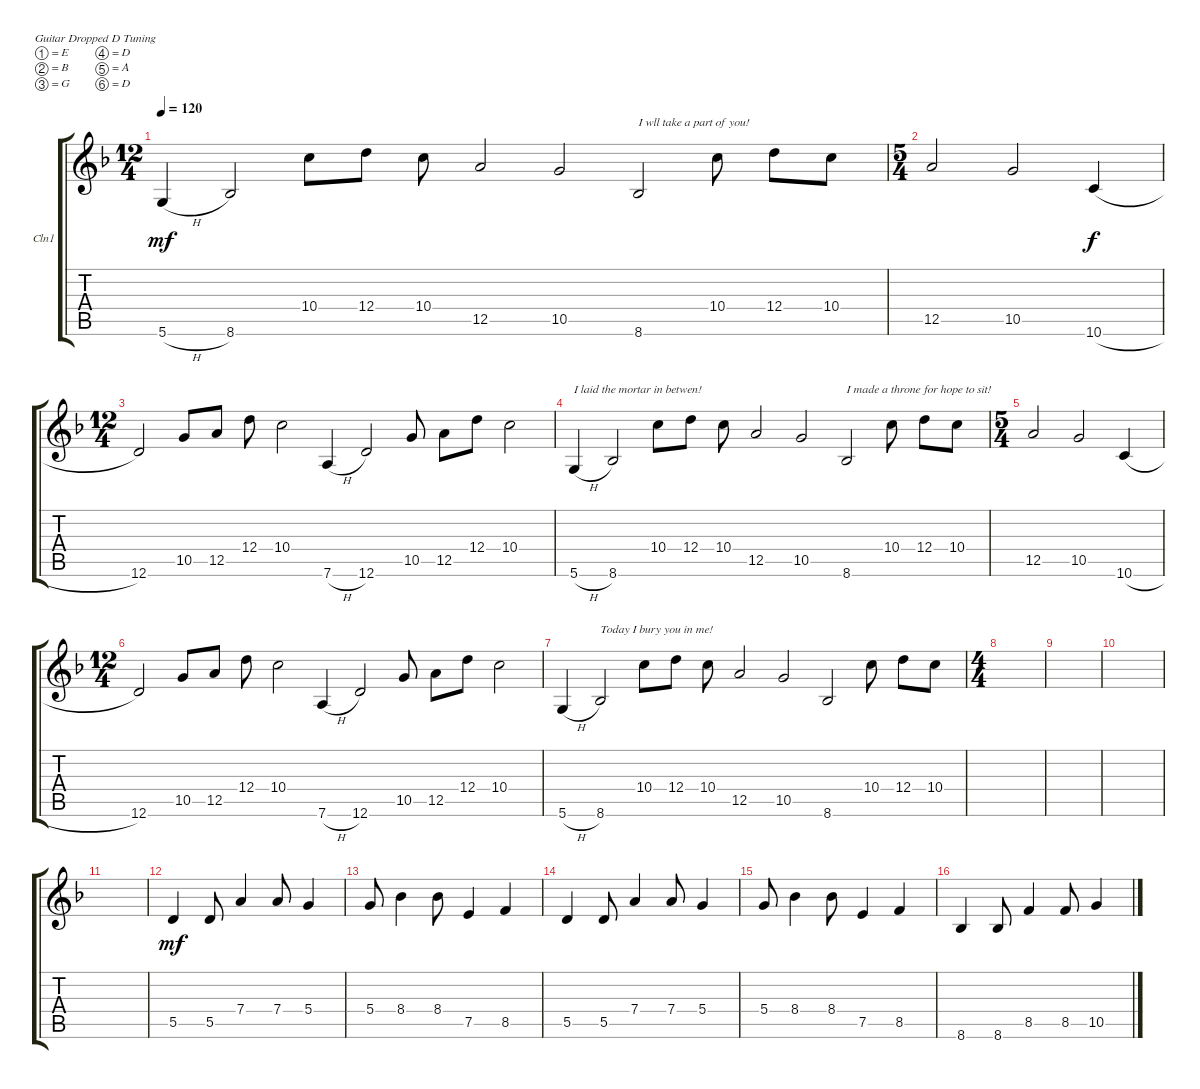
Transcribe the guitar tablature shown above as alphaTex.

\defaultSystemsLayout 4
\bracketExtendMode groupsimilarinstruments
\firstSystemTrackNameOrientation horizontal
\otherSystemsTrackNameOrientation horizontal
\track ("Clean 1" "Cln1") {instrument electricguitarclean}
\staff {score tabs}
\tuning (E4 B3 G3 D3 A2 D2)
\ts (12 4)
\tempo 120
\clef g2
\ks f
5.6{h}.4{dy mf} 8.6.2 10.4.8 12.4.8 10.4.8 12.5.2 10.5.2 8.6.2{txt "I wll take a part of you!"} 10.4.8 12.4.8 10.4.8 |
\ts (5 4)
12.5.2 10.5.2 10.6{h}.4{dy f} |
\ts (12 4)
12.6.2 10.5.8 12.5.8 12.4.8 10.4.2 7.6{h}.4 12.6.2 10.5.8 12.5.8 12.4.8 10.4.2 |
\scale
0.422336 5.6{h}.4{txt "I laid the mortar in betwen!"} 8.6.2 10.4.8 12.4.8 10.4.8 12.5.2 10.5.2 8.6.2{txt "I made a throne for hope to sit!"} 10.4.8 12.4.8 10.4.8 |
\ts (5 4)
\scale
0.126521 12.5.2 10.5.2 10.6{h}.4 |
\ts (12 4)
\scale
0.450532 12.6.2 10.5.8 12.5.8 12.4.8 10.4.2 7.6{h}.4 12.6.2 10.5.8 12.5.8 12.4.8 10.4.2 |
5.6{h}.4 8.6.2{txt "Today I bury you in me!"} 10.4.8 12.4.8 10.4.8 12.5.2 10.5.2 8.6.2 10.4.8 12.4.8 10.4.8 |
\ts (4 4)
|
|
|
|
5.5.4{dy mf} 5.5.8 7.4.4 7.4.8 5.4.4 |
5.4.8 8.4.4 8.4.8 7.5.4 8.5.4 |
5.5.4 5.5.8 7.4.4 7.4.8 5.4.4 |
5.4.8 8.4.4 8.4.8 7.5.4 8.5.4 |
8.6.4 8.6.8 8.5.4 8.5.8 10.5.4
